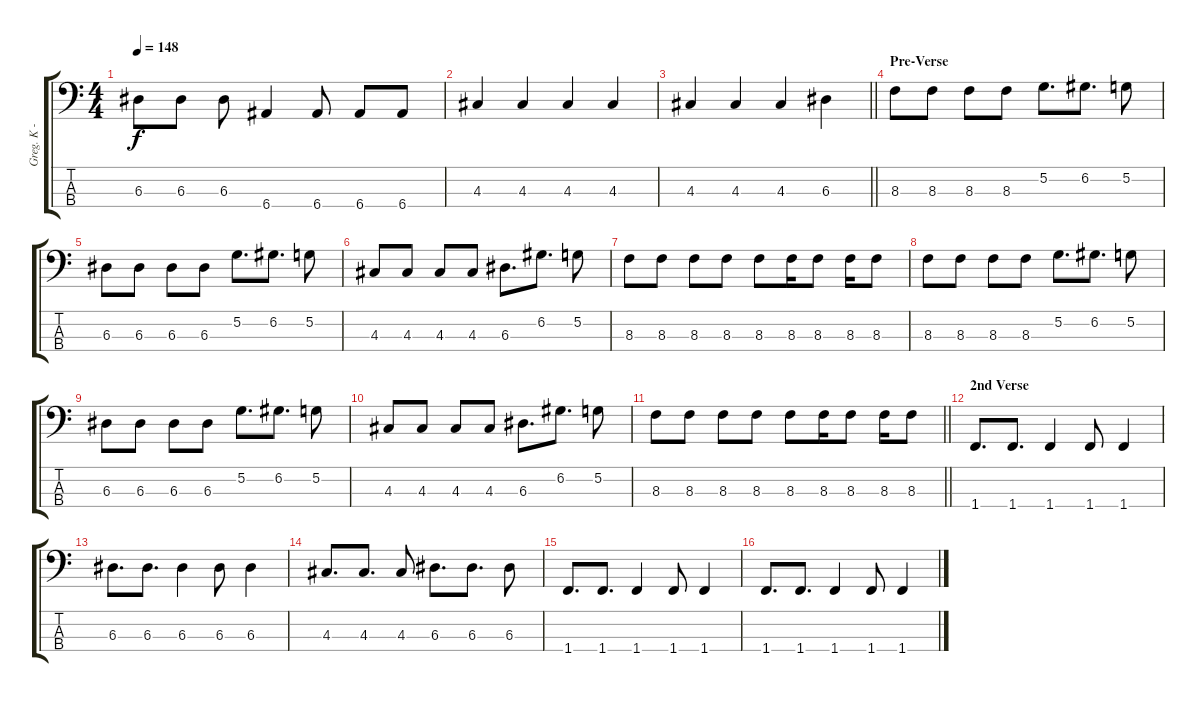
\track ("Greg. K - Bass" "Greg. K - ") {instrument electricbasspick}
\staff {score tabs}
\tuning (G2 D2 A1 E1) {hide}
\ts (4 4)
\tempo 148
\clef f4
\ks c
6.3.8{dy f} 6.3.8 6.3.8 6.4.4 6.4.8 6.4.8 6.4.8 |
4.3.4 4.3.4 4.3.4 4.3.4 |
\barLineRight lightlight
4.3.4 4.3.4 4.3.4 6.3.4 |
\section ("" "Pre-Verse")
8.3.8 8.3.8 8.3.8 8.3.8 5.2.8{d} 6.2.8{d} 5.2.8 |
6.3.8 6.3.8 6.3.8 6.3.8 5.2.8{d} 6.2.8{d} 5.2.8 |
4.3.8 4.3.8 4.3.8 4.3.8 6.3.8{d} 6.2.8{d} 5.2.8 |
8.3.8 8.3.8 8.3.8 8.3.8 8.3.8 8.3.16 8.3.8 8.3.16 8.3.8 |
8.3.8 8.3.8 8.3.8 8.3.8 5.2.8{d} 6.2.8{d} 5.2.8 |
6.3.8 6.3.8 6.3.8 6.3.8 5.2.8{d} 6.2.8{d} 5.2.8 |
4.3.8 4.3.8 4.3.8 4.3.8 6.3.8{d} 6.2.8{d} 5.2.8 |
\barLineRight lightlight
8.3.8 8.3.8 8.3.8 8.3.8 8.3.8 8.3.16 8.3.8 8.3.16 8.3.8 |
\section ("" "2nd Verse")
1.4.8{d} 1.4.8{d} 1.4.4 1.4.8 1.4.4 |
6.3.8{d} 6.3.8{d} 6.3.4 6.3.8 6.3.4 |
4.3.8{d} 4.3.8{d} 4.3.8 6.3.8{d} 6.3.8{d} 6.3.8 |
1.4.8{d} 1.4.8{d} 1.4.4 1.4.8 1.4.4 |
1.4.8{d} 1.4.8{d} 1.4.4 1.4.8 1.4.4
